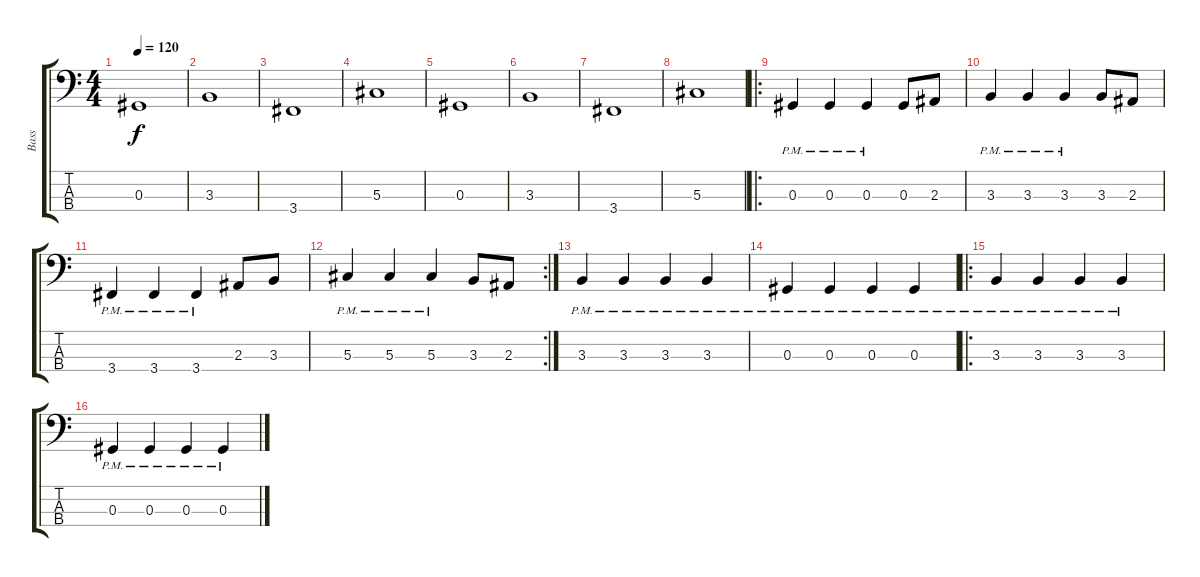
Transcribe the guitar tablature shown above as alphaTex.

\track ("Bass" "Bass") {instrument slapbass1}
\staff {score tabs}
\tuning (Gb2 Db2 Ab1 Eb1) {hide}
\ts (4 4)
\tempo 120
\clef f4
\ks c
0.3.1{dy f instrument slapbass1} |
3.3.1 |
3.4.1 |
5.3.1 |
0.3.1 |
3.3.1 |
3.4.1 |
5.3.1 |
\ro
0.3{pm}.4 0.3{pm}.4 0.3{pm}.4 0.3.8 2.3.8 |
3.3{pm}.4 3.3{pm}.4 3.3{pm}.4 3.3.8 2.3.8 |
3.4{pm}.4 3.4{pm}.4 3.4{pm}.4 2.3.8 3.3.8 |
\rc 2
5.3{pm}.4 5.3{pm}.4 5.3{pm}.4 3.3.8 2.3.8 |
3.3{pm}.4 3.3{pm}.4 3.3{pm}.4 3.3{pm}.4 |
0.3{pm}.4 0.3{pm}.4 0.3{pm}.4 0.3{pm}.4 |
\ro
3.3{pm}.4 3.3{pm}.4 3.3{pm}.4 3.3{pm}.4 |
0.3{pm}.4 0.3{pm}.4 0.3{pm}.4 0.3{pm}.4
